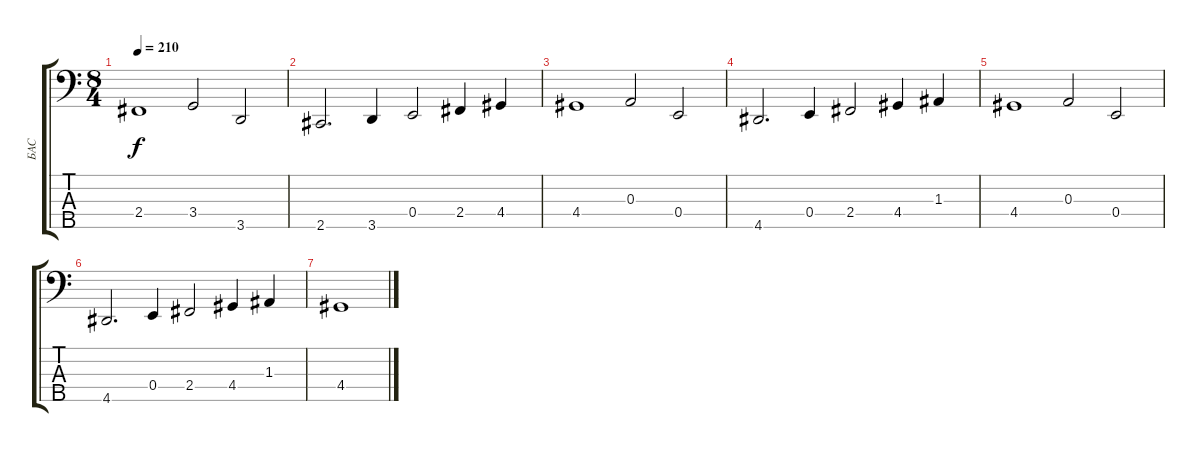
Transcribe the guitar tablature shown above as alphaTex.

\track ("БАС" "БАС") {instrument electricbasspick}
\staff {score tabs}
\tuning (G2 D2 A1 E1 B0) {hide}
\ts (8 4)
\tempo 210
\clef f4
\ks c
2.4.1{dy f} 3.4.2 3.5.2 |
2.5.2{d} 3.5.4 0.4.2 2.4.4 4.4.4 |
4.4.1 0.3.2 0.4.2 |
4.5.2{d} 0.4.4 2.4.2 4.4.4 1.3.4 |
4.4.1 0.3.2 0.4.2 |
4.5.2{d} 0.4.4 2.4.2 4.4.4 1.3.4 |
4.4.1
